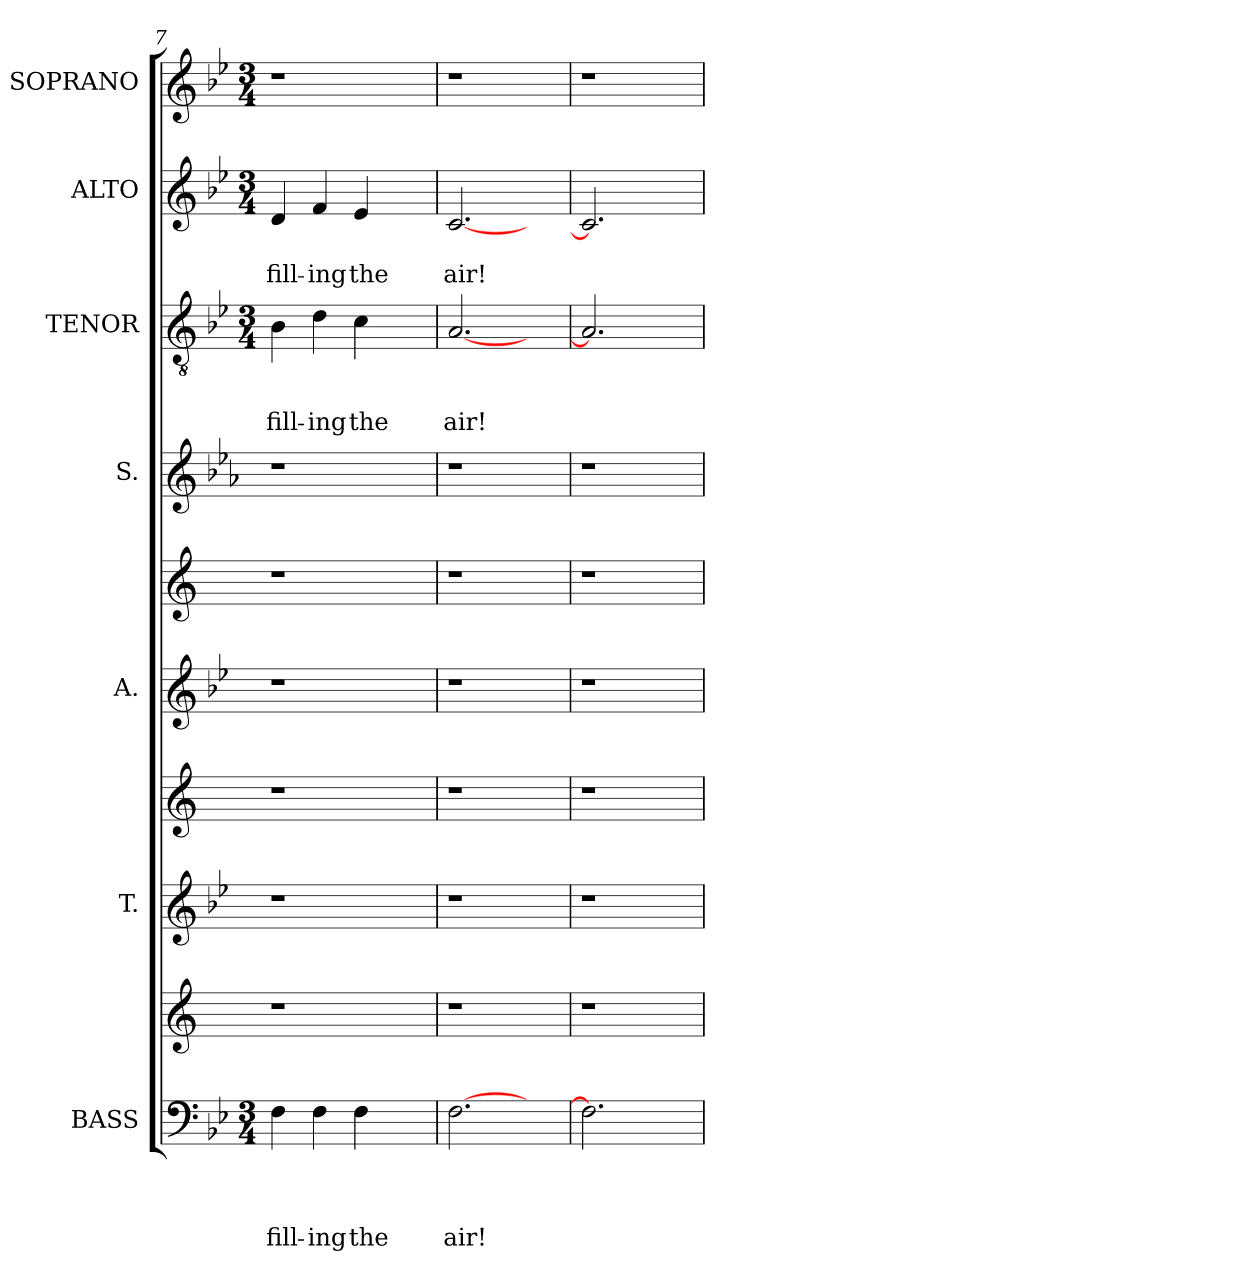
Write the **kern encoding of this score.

**kern	**text	**text	**text	**text	**kern	**kern	**kern	**kern	**kern	**kern	**kern	**text	**text	**text	**kern	**text	**text	**kern
*part10	*part10	*part10	*part10	*part10	*part9	*part8	*part7	*part6	*part5	*part4	*part3	*part3	*part3	*part3	*part2	*part2	*part2	*part1
*staff10	*staff10	*staff10	*staff10	*staff10	*staff9	*staff8	*staff7	*staff6	*staff5	*staff4	*staff3	*staff3	*staff3	*staff3	*staff2	*staff2	*staff2	*staff1
*I"BASS	*	*	*	*	*	*I"T.	*	*I"A.	*	*I"S.	*I"TENOR	*	*	*	*I"ALTO	*	*	*I"SOPRANO
*I'B.	*	*	*	*	*	*I'T.	*	*I'A.	*	*I'S.	*I'T.	*	*	*	*I'A.	*	*	*I'S.
*clefF4	*	*	*	*	*clefG2	*clefG2	*clefG2	*clefG2	*clefG2	*clefG2	*clefGv2	*	*	*	*clefG2	*	*	*clefG2
*	*	*	*	*	*ITrd1c2	*	*ITrd1c2	*	*ITrd1c2	*ITrd3c5	*	*	*	*	*	*	*	*
*k[b-e-]	*	*	*	*	*k[b-e-]	*k[b-e-]	*k[b-e-]	*k[b-e-]	*k[b-e-]	*k[b-e-]	*k[b-e-]	*	*	*	*k[b-e-]	*	*	*k[b-e-]
*B-:	*	*	*	*	*B-:	*B-:	*B-:	*B-:	*B-:	*B-:	*B-:	*	*	*	*B-:	*	*	*B-:
*M3/4	*	*	*	*	*	*	*	*	*	*	*M3/4	*	*	*	*M3/4	*	*	*M3/4
=7	=7	=7	=7	=7	=7	=7	=7	=7	=7	=7	=7	=7	=7	=7	=7	=7	=7	=7
!	!	!	!	!LO:LY:b	!	!	!	!	!	!	!	!	!	!LO:LY:b	!	!	!LO:LY:b	!LO:N:vis=1
4F\	.	.	.	fill-	1r	1r	1r	1r	1r	1r	4B-\	.	.	fill-	4d/	.	fill-	2.r
!	!	!	!	!LO:LY:b	!	!	!	!	!	!	!	!	!	!LO:LY:b	!	!	!LO:LY:b	!
4F\	.	.	.	-ing	.	.	.	.	.	.	4d\	.	.	-ing	4f/	.	-ing	.
!	!	!	!	!LO:LY:b	!	!	!	!	!	!	!	!	!	!LO:LY:b	!	!	!LO:LY:b	!
4F\	.	.	.	the	.	.	.	.	.	.	4c\	.	.	the	4e-/	.	the	.
4ryy	.	.	.	.	.	.	.	.	.	.	4ryy	.	.	.	4ryy	.	.	4ryy
!!LO:LB:g=z
=8	=8	=8	=8	=8	=8	=8	=8	=8	=8	=8	=8	=8	=8	=8	=8	=8	=8	=8
!	!	!	!	!LO:LY:b	!	!	!	!	!	!	!	!	!	!LO:LY:b	!	!	!LO:LY:b	!LO:N:vis=1
[>2.F\	.	.	.	air!	1r	1r	1r	1r	1r	1r	[<2.A/	.	.	air!	[<2.c/	.	air!	2.r
4ryy	.	.	.	.	.	.	.	.	.	.	4ryy	.	.	.	4ryy	.	.	4ryy
=9	=9	=9	=9	=9	=9	=9	=9	=9	=9	=9	=9	=9	=9	=9	=9	=9	=9	=9
!	!	!	!	!	!	!	!	!	!	!	!	!	!	!	!	!	!	!LO:N:vis=1
2.F\]	.	.	.	.	1r	1r	1r	1r	1r	1r	2.A/]	.	.	.	2.c/]	.	.	2.r
4ryy	.	.	.	.	.	.	.	.	.	.	4ryy	.	.	.	4ryy	.	.	4ryy
=	=	=	=	=	=	=	=	=	=	=	=	=	=	=	=	=	=	=
*-	*-	*-	*-	*-	*-	*-	*-	*-	*-	*-	*-	*-	*-	*-	*-	*-	*-	*-
